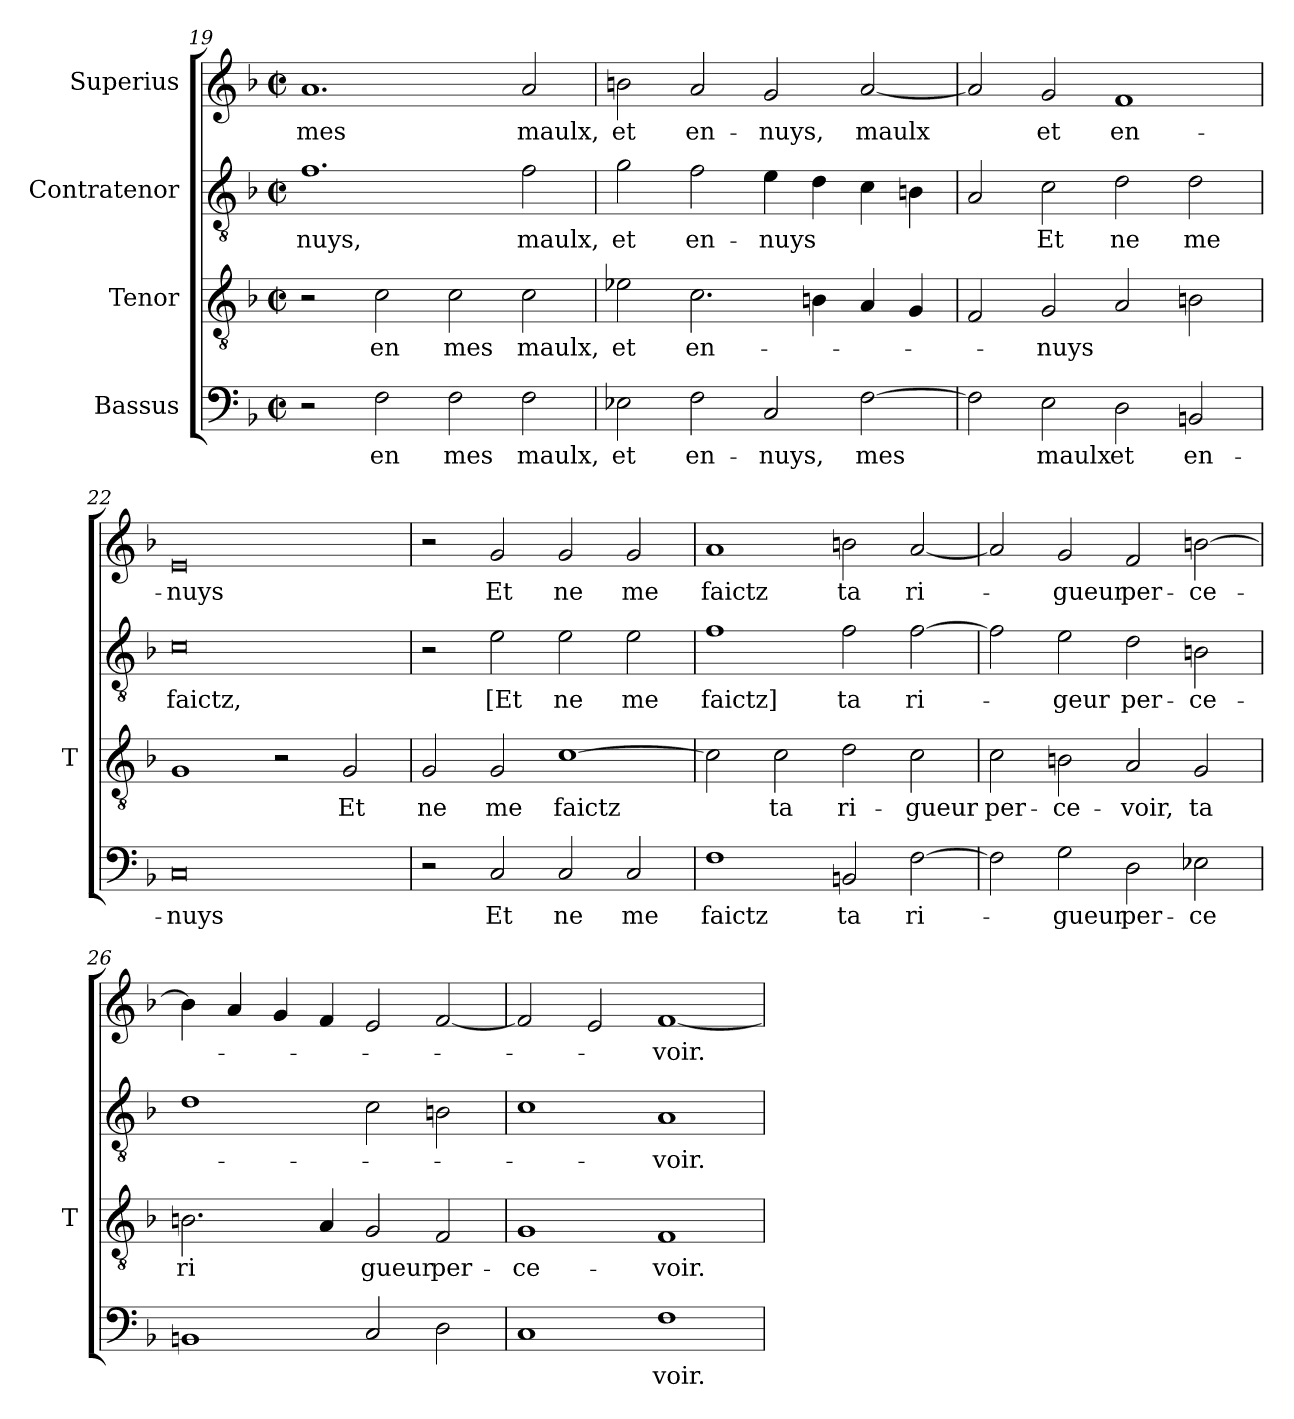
**kern	**text	**kern	**text	**kern	**text	**kern	**text
*part4	*part4	*part3	*part3	*part2	*part2	*part1	*part1
*staff4	*staff4	*staff3	*staff3	*staff2	*staff2	*staff1	*staff1
*I"Bassus	*	*I"Tenor	*	*I"Contratenor	*	*I"Superius	*
*	*	*I'T	*	*	*	*	*
*clefF4	*	*clefGv2	*	*clefGv2	*	*clefG2	*
*k[b-]	*	*k[b-]	*	*k[b-]	*	*k[b-]	*
*F:	*	*F:	*	*F:	*	*F:	*
*M2/2	*	*M2/2	*	*M2/2	*	*M2/2	*
*met(c|)	*	*met(c|)	*	*met(c|)	*	*met(c|)	*
=19	=19	=19	=19	=19	=19	=19	=19
2r	.	2r	.	1.f	-nuys,	1.a	-mes
2F	-en	2c	-en	.	.	.	.
2F	-mes	2c	-mes	.	.	.	.
2F	-maulx,	2c	-maulx,	2f	-maulx,	2a	-maulx,
=20	=20	=20	=20	=20	=20	=20	=20
2E-X	-et	2e-X	-et	2g	-et	2b	-et
2F	en-	2.c	en-	2f	en-	2a	en-
2C	-nuys,	.	.	4e	-nuys	2g	-nuys,
.	.	4B	.	4d	.	.	.
[2F	-mes	4A	.	4c	.	[2a	-maulx
.	.	4G	.	4B	.	.	.
!!LO:PB:g=z
=21	=21	=21	=21	=21	=21	=21	=21
2F]	.	2F	.	2A	.	2a]	.
2E	-maulx	2G	-nuys	2c	-Et	2g	-et
2D	-et	2A	.	2d	-ne	1f	en-
2BB	en-	2B	.	2d	-me	.	.
=22	=22	=22	=22	=22	=22	=22	=22
0C	-nuys	1G	.	0c	-faictz,	0e	-nuys
.	.	2r	.	.	.	.	.
.	.	2G	-Et	.	.	.	.
=23	=23	=23	=23	=23	=23	=23	=23
2r	.	2G	-ne	2r	.	2r	.
2C	-Et	2G	-me	2e	-[Et	2g	-Et
2C	-ne	[1c	-faictz	2e	-ne	2g	-ne
2C	-me	.	.	2e	-me	2g	-me
=24	=24	=24	=24	=24	=24	=24	=24
1F	-faictz	2c]	.	1f	-faictz]	1a	-faictz
.	.	2c	-ta	.	.	.	.
2BB	-ta	2d	ri-	2f	-ta	2b	-ta
[2F	ri-	2c	-gueur	[2f	ri-	[2a	ri-
=25	=25	=25	=25	=25	=25	=25	=25
2F]	.	2c	per-	2f]	.	2a]	.
2G	-gueur	2B	ce-	2e	-geur	2g	-gueur
2D	per-	2A	-voir,	2d	per-	2f	per-
2E-X	ce-	2G	-ta	2B	ce-	[2b	ce-
!!LO:PB:g=z
=26	=26	=26	=26	=26	=26	=26	=26
1BB	-	2.B	ri-	1d	.	4b]	.
.	.	.	.	.	.	4a	.
.	.	.	.	.	.	4g	.
.	.	4A	-	.	.	4f	.
2C	.	2G	-gueur	2c	.	2e	.
2D	.	2F	per-	2B	.	[2f	.
=27	=27	=27	=27	=27	=27	=27	=27
1C	.	1G	ce-	1c	.	2f]	.
.	.	.	.	.	.	2e	.
1F	-voir.	1F	-voir.	1A	-voir.	[1f	-voir.
=	=	=	=	=	=	=	=
*-	*-	*-	*-	*-	*-	*-	*-
